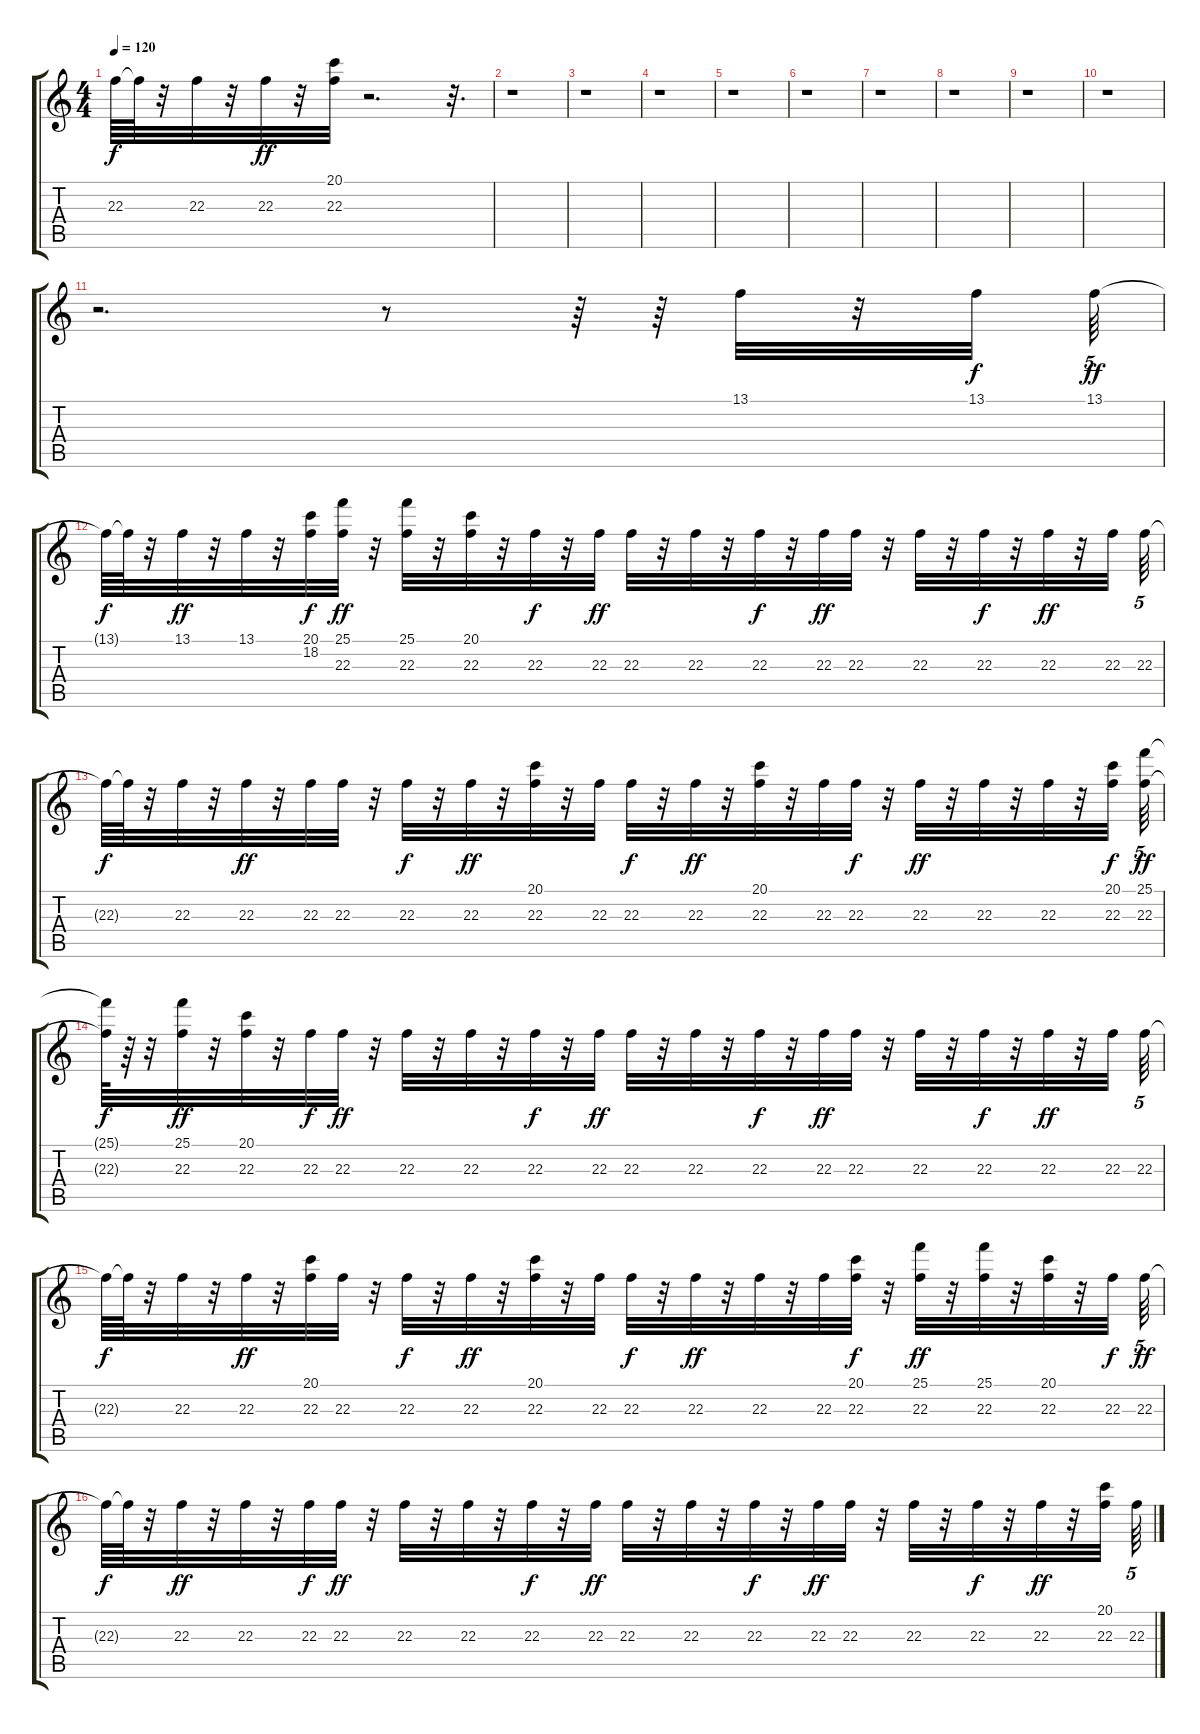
\track "" {instrument ocarina}
\staff {score tabs}
\tuning (E4 B3 G3 D3 A2 E2) {hide}
\ts (4 4)
\tempo 120
\clef g2
\ks c
22.3{t}.64{dy f} 22.3{t}.64 r.32 22.3.32 r.32 22.3.32{dy ff} r.32 (20.1 22.3).32 r.2{d} r.32{d} |
r.1 |
r.1 |
r.1 |
r.1 |
r.1 |
r.1 |
r.1 |
r.1 |
r.1 |
r.2{d} r.8 r.64 r.64 13.1.32 r.32 13.1.32{dy f} 13.1.64{tu (5 4) dy ff} |
13.1{t}.64{dy f} 13.1{t}.64 r.32 13.1.32{dy ff} r.32 13.1.32 r.32 (20.1 18.2).32{dy f} (25.1 22.3).32{dy ff} r.32 (25.1 22.3).32 r.32 (20.1 22.3).32 r.32 22.3.32{dy f} r.32 22.3.32{dy ff} 22.3.32 r.32 22.3.32 r.32 22.3.32{dy f} r.32 22.3.32{dy ff} 22.3.32 r.32 22.3.32 r.32 22.3.32{dy f} r.32 22.3.32{dy ff} r.32 22.3.32 22.3.64{tu (5 4)} |
22.3{t}.64{dy f} 22.3{t}.64 r.32 22.3.32 r.32 22.3.32{dy ff} r.32 22.3.32 22.3.32 r.32 22.3.32{dy f} r.32 22.3.32{dy ff} r.32 (20.1 22.3).32 r.32 22.3.32 22.3.32{dy f} r.32 22.3.32{dy ff} r.32 (20.1 22.3).32 r.32 22.3.32 22.3.32{dy f} r.32 22.3.32{dy ff} r.32 22.3.32 r.32 22.3.32 r.32 (20.1 22.3).32{dy f} (25.1 22.3).64{tu (5 4) dy ff} |
(25.1{t} 22.3{t}).64{dy f} r.64 r.32 (25.1 22.3).32{dy ff} r.32 (20.1 22.3).32 r.32 22.3.32{dy f} 22.3.32{dy ff} r.32 22.3.32 r.32 22.3.32 r.32 22.3.32{dy f} r.32 22.3.32{dy ff} 22.3.32 r.32 22.3.32 r.32 22.3.32{dy f} r.32 22.3.32{dy ff} 22.3.32 r.32 22.3.32 r.32 22.3.32{dy f} r.32 22.3.32{dy ff} r.32 22.3.32 22.3.64{tu (5 4)} |
22.3{t}.64{dy f} 22.3{t}.64 r.32 22.3.32 r.32 22.3.32{dy ff} r.32 (20.1 22.3).32 22.3.32 r.32 22.3.32{dy f} r.32 22.3.32{dy ff} r.32 (20.1 22.3).32 r.32 22.3.32 22.3.32{dy f} r.32 22.3.32{dy ff} r.32 22.3.32 r.32 22.3.32 (20.1 22.3).32{dy f} r.32 (25.1 22.3).32{dy ff} r.32 (25.1 22.3).32 r.32 (20.1 22.3).32 r.32 22.3.32{dy f} 22.3.64{tu (5 4) dy ff} |
22.3{t}.64{dy f} 22.3{t}.64 r.32 22.3.32{dy ff} r.32 22.3.32 r.32 22.3.32{dy f} 22.3.32{dy ff} r.32 22.3.32 r.32 22.3.32 r.32 22.3.32{dy f} r.32 22.3.32{dy ff} 22.3.32 r.32 22.3.32 r.32 22.3.32{dy f} r.32 22.3.32{dy ff} 22.3.32 r.32 22.3.32 r.32 22.3.32{dy f} r.32 22.3.32{dy ff} r.32 (20.1 22.3).32 22.3.64{tu (5 4)}
